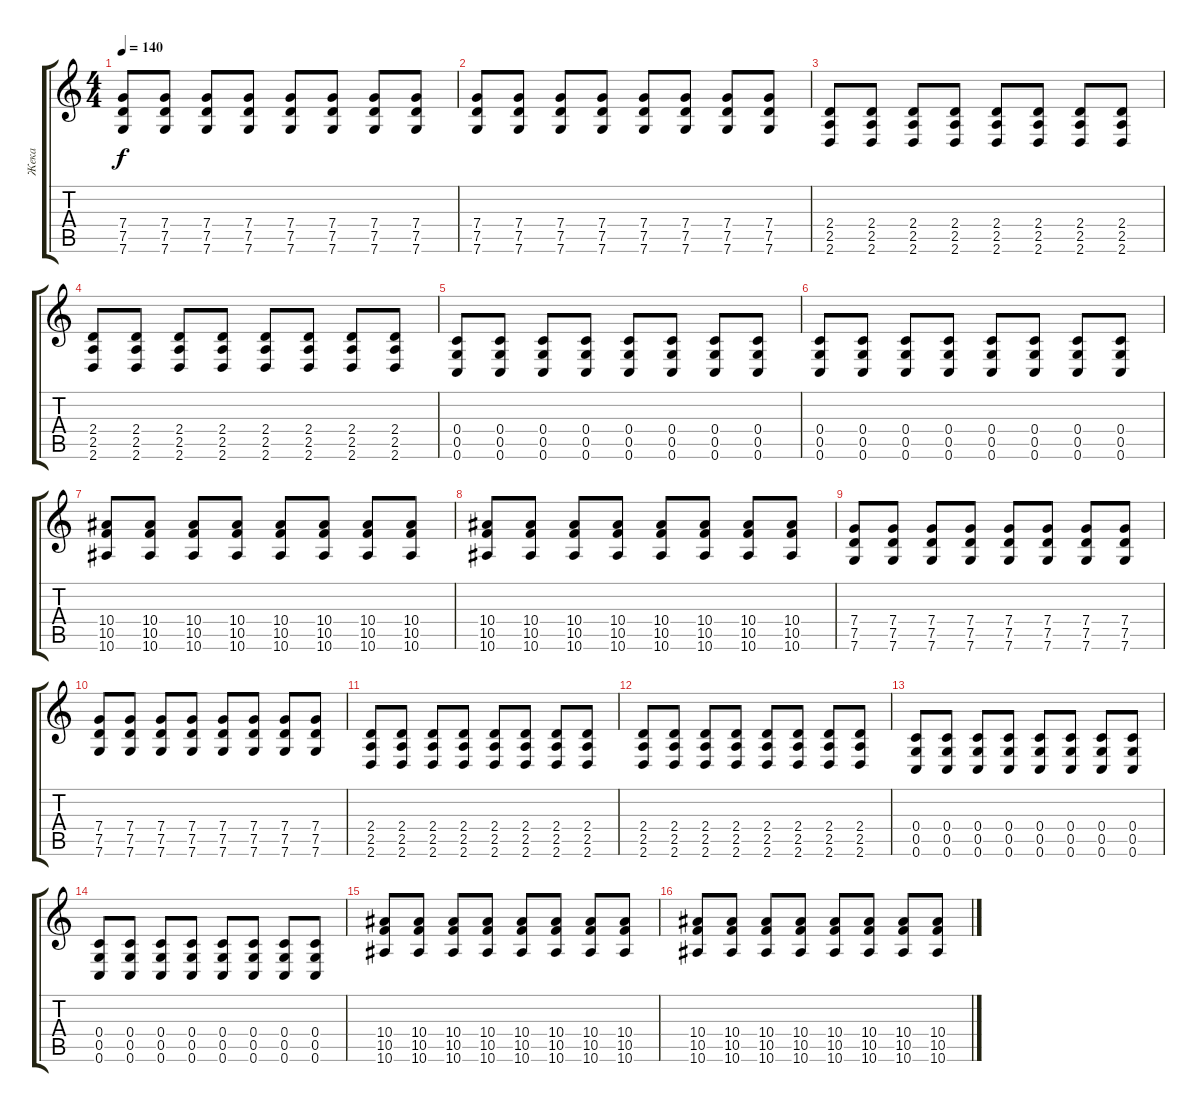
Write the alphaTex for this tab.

\track ("Жека" "Жека") {instrument overdrivenguitar}
\staff {score tabs}
\tuning (D4 A3 F3 C3 G2 C2) {hide}
\ts (4 4)
\tempo 140
\clef g2
\ks c
(7.4 7.5 7.6).8{dy f} (7.4 7.5 7.6).8 (7.4 7.5 7.6).8 (7.4 7.5 7.6).8 (7.4 7.5 7.6).8 (7.4 7.5 7.6).8 (7.4 7.5 7.6).8 (7.4 7.5 7.6).8 |
(7.4 7.5 7.6).8 (7.4 7.5 7.6).8 (7.4 7.5 7.6).8 (7.4 7.5 7.6).8 (7.4 7.5 7.6).8 (7.4 7.5 7.6).8 (7.4 7.5 7.6).8 (7.4 7.5 7.6).8 |
(2.4 2.5 2.6).8 (2.4 2.5 2.6).8 (2.4 2.5 2.6).8 (2.4 2.5 2.6).8 (2.4 2.5 2.6).8 (2.4 2.5 2.6).8 (2.4 2.5 2.6).8 (2.4 2.5 2.6).8 |
(2.4 2.5 2.6).8 (2.4 2.5 2.6).8 (2.4 2.5 2.6).8 (2.4 2.5 2.6).8 (2.4 2.5 2.6).8 (2.4 2.5 2.6).8 (2.4 2.5 2.6).8 (2.4 2.5 2.6).8 |
(0.4 0.5 0.6).8 (0.4 0.5 0.6).8 (0.4 0.5 0.6).8 (0.4 0.5 0.6).8 (0.4 0.5 0.6).8 (0.4 0.5 0.6).8 (0.4 0.5 0.6).8 (0.4 0.5 0.6).8 |
(0.4 0.5 0.6).8 (0.4 0.5 0.6).8 (0.4 0.5 0.6).8 (0.4 0.5 0.6).8 (0.4 0.5 0.6).8 (0.4 0.5 0.6).8 (0.4 0.5 0.6).8 (0.4 0.5 0.6).8 |
(10.4 10.5 10.6).8 (10.4 10.5 10.6).8 (10.4 10.5 10.6).8 (10.4 10.5 10.6).8 (10.4 10.5 10.6).8 (10.4 10.5 10.6).8 (10.4 10.5 10.6).8 (10.4 10.5 10.6).8 |
(10.4 10.5 10.6).8 (10.4 10.5 10.6).8 (10.4 10.5 10.6).8 (10.4 10.5 10.6).8 (10.4 10.5 10.6).8 (10.4 10.5 10.6).8 (10.4 10.5 10.6).8 (10.4 10.5 10.6).8 |
(7.4 7.5 7.6).8 (7.4 7.5 7.6).8 (7.4 7.5 7.6).8 (7.4 7.5 7.6).8 (7.4 7.5 7.6).8 (7.4 7.5 7.6).8 (7.4 7.5 7.6).8 (7.4 7.5 7.6).8 |
(7.4 7.5 7.6).8 (7.4 7.5 7.6).8 (7.4 7.5 7.6).8 (7.4 7.5 7.6).8 (7.4 7.5 7.6).8 (7.4 7.5 7.6).8 (7.4 7.5 7.6).8 (7.4 7.5 7.6).8 |
(2.4 2.5 2.6).8 (2.4 2.5 2.6).8 (2.4 2.5 2.6).8 (2.4 2.5 2.6).8 (2.4 2.5 2.6).8 (2.4 2.5 2.6).8 (2.4 2.5 2.6).8 (2.4 2.5 2.6).8 |
(2.4 2.5 2.6).8 (2.4 2.5 2.6).8 (2.4 2.5 2.6).8 (2.4 2.5 2.6).8 (2.4 2.5 2.6).8 (2.4 2.5 2.6).8 (2.4 2.5 2.6).8 (2.4 2.5 2.6).8 |
(0.4 0.5 0.6).8 (0.4 0.5 0.6).8 (0.4 0.5 0.6).8 (0.4 0.5 0.6).8 (0.4 0.5 0.6).8 (0.4 0.5 0.6).8 (0.4 0.5 0.6).8 (0.4 0.5 0.6).8 |
(0.4 0.5 0.6).8 (0.4 0.5 0.6).8 (0.4 0.5 0.6).8 (0.4 0.5 0.6).8 (0.4 0.5 0.6).8 (0.4 0.5 0.6).8 (0.4 0.5 0.6).8 (0.4 0.5 0.6).8 |
(10.4 10.5 10.6).8 (10.4 10.5 10.6).8 (10.4 10.5 10.6).8 (10.4 10.5 10.6).8 (10.4 10.5 10.6).8 (10.4 10.5 10.6).8 (10.4 10.5 10.6).8 (10.4 10.5 10.6).8 |
(10.4 10.5 10.6).8 (10.4 10.5 10.6).8 (10.4 10.5 10.6).8 (10.4 10.5 10.6).8 (10.4 10.5 10.6).8 (10.4 10.5 10.6).8 (10.4 10.5 10.6).8 (10.4 10.5 10.6).8
